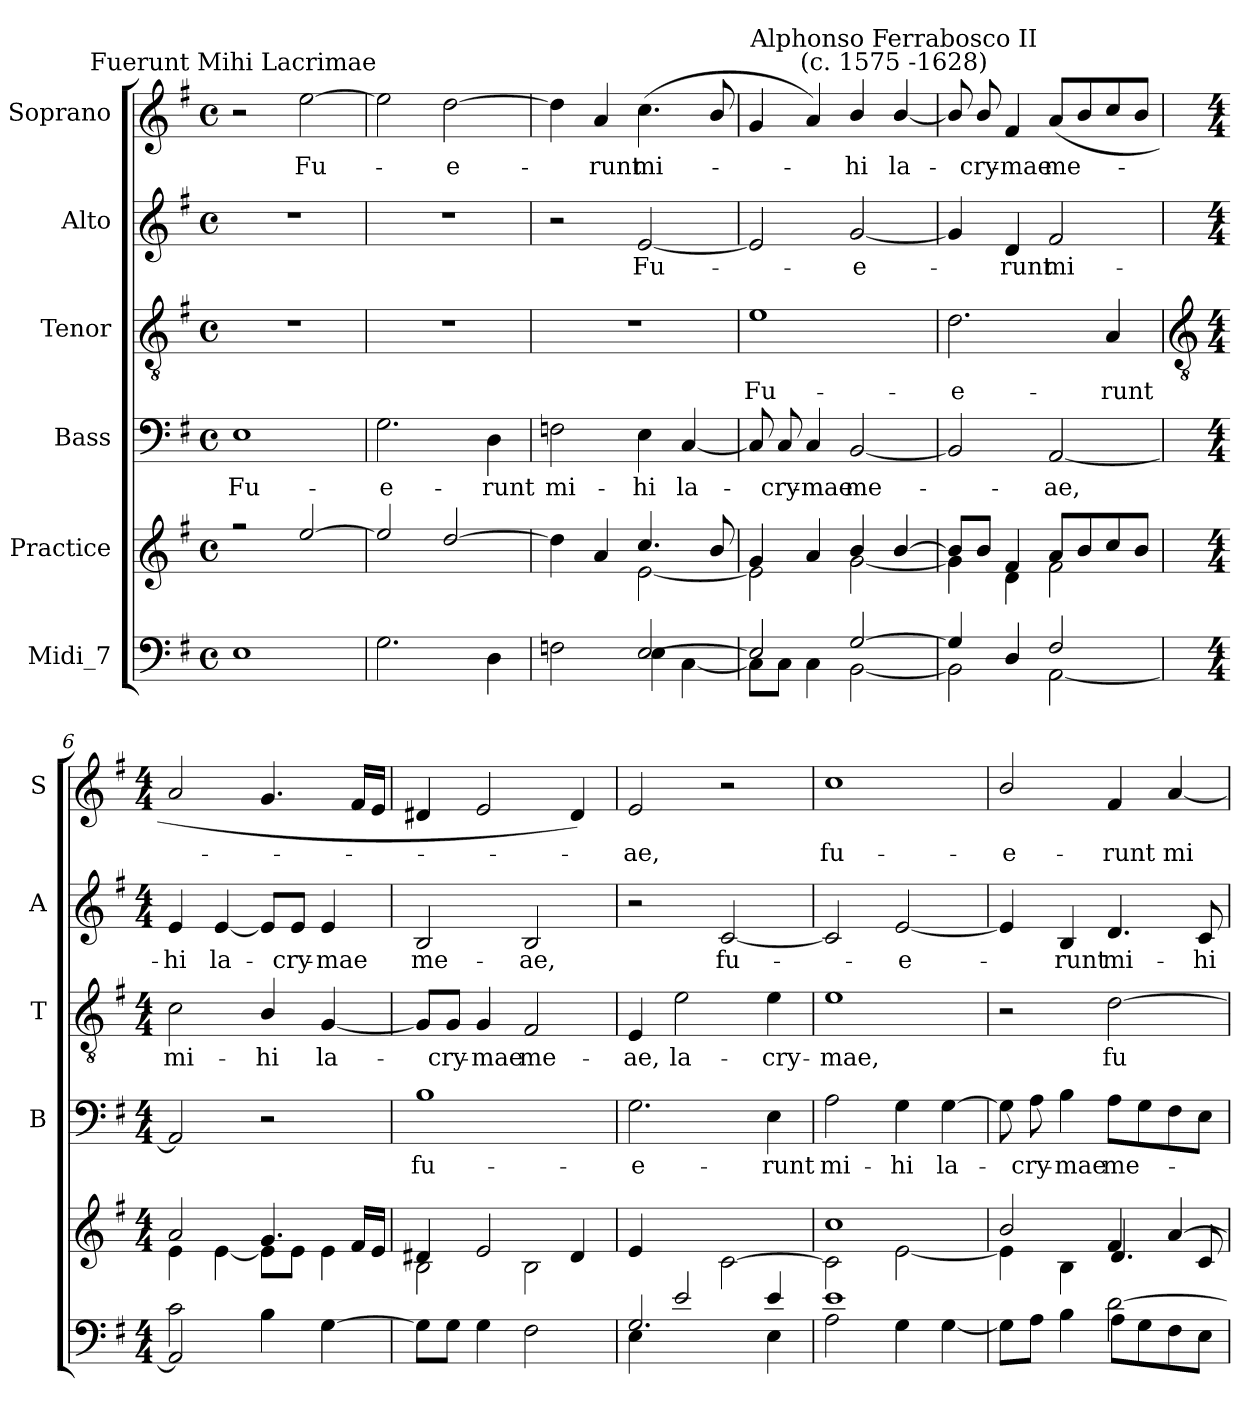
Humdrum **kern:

**kern	**kern	**kern	**text	**kern	**text	**kern	**text	**kern	**text
*part6	*part5	*part4	*part4	*part3	*part3	*part2	*part2	*part1	*part1
*staff6	*staff5	*staff4	*staff4	*staff3	*staff3	*staff2	*staff2	*staff1	*staff1
*I"Midi_7	*I"Practice	*I"Bass	*	*I"Tenor	*	*I"Alto	*	*I"Soprano	*
*	*	*I'B	*	*I'T	*	*I'A	*	*I'S	*
*clefF4	*clefG2	*clefF4	*	*clefGv2	*	*clefG2	*	*clefG2	*
*k[f#]	*k[f#]	*k[f#]	*	*k[f#]	*	*k[f#]	*	*k[f#]	*
*G:	*G:	*G:	*	*G:	*	*G:	*	*G:	*
*M4/4	*M4/4	*M4/4	*	*M4/4	*	*M4/4	*	*M4/4	*
*met(c)	*met(c)	*met(c)	*	*met(c)	*	*met(c)	*	*met(c)	*
=1	=1	=1	=1	=1	=1	=1	=1	=1	=1
*^	*^	*	*	*	*	*	*	*	*
!	!	!	!	!	!	!	!	!	!	!LO:TX:a:cj:t=Fuerunt Mihi Lacrimae	!
!	!	!	!	!	!LO:LY:b	!	!	!	!	!	!
1ryy	1E\	2r	1ryy	1E	Fu-	1r	.	1r	.	2r	.
!	!	!	!	!	!	!	!	!	!	!	!LO:LY:b
.	.	[2ee	.	.	.	.	.	.	.	[2ee	Fu-
=2	=2	=2	=2	=2	=2	=2	=2	=2	=2	=2	=2
!	!	!	!	!	!LO:LY:b	!	!	!	!	!	!
1ryy	2.G\	2ee]	1ryy	2.G	-e-	1r	.	1r	.	2ee]	.
!	!	!	!	!	!	!	!	!	!	!	!LO:LY:b
.	.	[2dd	.	.	.	.	.	.	.	[2dd	e-
!	!	!	!	!	!LO:LY:b	!	!	!	!	!	!
.	4D\	.	.	4D	-runt	.	.	.	.	.	.
=3	=3	=3	=3	=3	=3	=3	=3	=3	=3	=3	=3
!	!	!	!	!	!LO:LY:b	!	!	!	!	!	!
2ryy	2Fn\	4dd]	2ryy	2Fn	mi-	1r	.	2r	.	4dd]	.
!	!	!	!	!	!	!	!	!	!	!	!LO:LY:b
.	.	4a	.	.	.	.	.	.	.	4a	runt
!	!	!	!	!	!LO:LY:b	!	!	!	!LO:LY:b	!	!LO:LY:b
[2E/	4E\	4.cc/	[2e\	4E	-hi	.	.	[2e	Fu-	(<4.cc	mi-
!	!	!	!	!	!LO:LY:b	!	!	!	!	!	!
.	[4C\	.	.	[4C	la-	.	.	.	.	.	.
.	.	8b/	.	.	.	.	.	.	.	8b/	.
=4	=4	=4	=4	=4	=4	=4	=4	=4	=4	=4	=4
!	!	!	!	!	!	!	!LO:LY:b	!	!	!	!
2E/]	8C\L]	4g	2e\]	8C]	.	1e	Fu-	2e]	.	4g	.
!	!	!	!	!	!LO:LY:b	!	!	!	!	!	!
.	8C\J	.	.	8C	cry-	.	.	.	.	.	.
!	!	!	!	!	!LO:LY:b	!	!	!	!	!	!
.	4C\	4a	.	4C	-mae	.	.	.	.	4a)	.
!	!	!	!	!	!LO:LY:b	!	!	!	!LO:LY:b	!	!LO:LY:b
[2G/	[2BB\	4b/	[2g\	[2BB	me-	.	.	[2g	e-	4b/	hi
!	!	!	!	!	!	!	!	!	!	!LO:TX:a:cj:t=Alphonso Ferrabosco II\n(c. 1575 -1628)	!
!	!	!	!	!	!	!	!	!	!	!	!LO:LY:b
.	.	[4b/	.	.	.	.	.	.	.	[4b/	la-
=5	=5	=5	=5	=5	=5	=5	=5	=5	=5	=5	=5
!	!	!	!	!	!	!	!LO:LY:b	!	!	!	!
4G/]	2BB\]	8b/L]	4g\]	2BB]	.	2.d	-e-	4g]	.	8b/]	.
!	!	!	!	!	!	!	!	!	!	!	!LO:LY:b
.	.	8b/J	.	.	.	.	.	.	.	8b/	cry-
!	!	!	!	!	!	!	!	!	!LO:LY:b	!	!LO:LY:b
4D/	.	4f#	4d\	.	.	.	.	4d	runt	4f#	-mae
!	!	!	!	!	!LO:LY:b	!	!	!	!LO:LY:b	!	!LO:LY:b
2F#/	[2AA\	8a/L	2f#\	[2AA	ae,	.	.	2f#	mi-	(<8a/L	me-
.	.	8b/	.	.	.	.	.	.	.	8b/	.
!	!	!	!	!	!	!	!LO:LY:b	!	!	!	!
.	.	8cc/	.	.	.	4A	-runt	.	.	8cc/	.
.	.	8b/J	.	.	.	.	.	.	.	8b/J	.
!!LO:LB:g=z
=6	=6	=6	=6	=6	=6	=6	=6	=6	=6	=6	=6
*	*	*	*	*	*	*clefGv2	*	*	*	*	*
*M4/4	*	*M4/4	*	*M4/4	*	*M4/4	*	*M4/4	*	*M4/4	*
!	!	!	!	!	!	!	!LO:LY:b	!	!LO:LY:b	!	!
2c\	2AA/]	2a/	4e\	2AA]	.	2c	mi-	4e	-hi	2a	.
!	!	!	!	!	!	!	!	!	!LO:LY:b	!	!
.	.	.	[4e\	.	.	.	.	[4e	la-	.	.
!	!	!	!	!	!	!	!LO:LY:b	!	!	!	!
4B\	2ryy	4.g/	8e\L]	2r	.	4B/	-hi	8e/L]	.	4.g	.
!	!	!	!	!	!	!	!	!	!LO:LY:b	!	!
.	.	.	8e\J	.	.	.	.	8e/J	cry-	.	.
!	!	!	!	!	!	!	!LO:LY:b	!	!LO:LY:b	!	!
[4G\	.	.	4e\	.	.	[4G	la-	4e	-mae	.	.
.	.	16f#/LL	.	.	.	.	.	.	.	16f#LL	.
.	.	16e/JJ	.	.	.	.	.	.	.	16eJJ	.
=7	=7	=7	=7	=7	=7	=7	=7	=7	=7	=7	=7
!	!	!	!	!	!LO:LY:b	!	!	!	!LO:LY:b	!	!
8G\L]	1B\yy	4d#X/	2B\	1B	fu-	8G/L]	.	2B	me-	4d#X	.
!	!	!	!	!	!	!	!LO:LY:b	!	!	!	!
8G\J	.	.	.	.	.	8G/J	cry-	.	.	.	.
!	!	!	!	!	!	!	!LO:LY:b	!	!	!	!
4G\	.	2e/	.	.	.	4G	-mae	.	.	2e	.
!	!	!	!	!	!	!	!LO:LY:b	!	!LO:LY:b	!	!
2F#\	.	.	2B\	.	.	2F#	me-	2B	-ae,	.	.
.	.	4d#/	.	.	.	.	.	.	.	4d#)	.
=8	=8	=8	=8	=8	=8	=8	=8	=8	=8	=8	=8
!	!	!	!	!	!LO:LY:b	!	!LO:LY:b	!	!	!	!LO:LY:b
4E\	2.G/	4e/	2ryy	2.G	-e-	4E	-ae,	2r	.	2e	ae,
!	!	!	!	!	!	!	!LO:LY:b	!	!	!	!
2e/	.	4ryy	.	.	.	2e	la-	.	.	.	.
!	!	!	!	!	!	!	!	!	!LO:LY:b	!	!
.	.	2ryy	[2c\	.	.	.	.	[2c	fu-	2r	.
!	!	!	!	!	!LO:LY:b	!	!LO:LY:b	!	!	!	!
4e/	4E\	.	.	4E	-runt	4e	-cry-	.	.	.	.
=9	=9	=9	=9	=9	=9	=9	=9	=9	=9	=9	=9
!	!	!	!	!	!LO:LY:b	!	!LO:LY:b	!	!	!	!LO:LY:b
1e\	2A\	1cc/	2c\]	2A	mi-	1e	-mae,	2c]	.	1cc	fu-
!	!	!	!	!	!LO:LY:b	!	!	!	!LO:LY:b	!	!
.	4G\	.	[2e\	4G	-hi	.	.	[2e	e-	.	.
!	!	!	!	!	!LO:LY:b	!	!	!	!	!	!
.	[4G\	.	.	[4G	la-	.	.	.	.	.	.
=10	=10	=10	=10	=10	=10	=10	=10	=10	=10	=10	=10
!	!	!	!	!	!	!	!	!	!	!	!LO:LY:b
2ryy	8G\L]	2b/	4e\]	8G]	.	2r	.	4e]	.	2b/	-e-
!	!	!	!	!	!LO:LY:b	!	!	!	!	!	!
.	8A\J	.	.	8A	cry-	.	.	.	.	.	.
!	!	!	!	!	!LO:LY:b	!	!	!	!LO:LY:b	!	!
.	4B\	.	4B\	4B	-mae	.	.	4B	runt	.	.
!	!	!	!	!	!LO:LY:b	!	!LO:LY:b	!	!LO:LY:b	!	!LO:LY:b
[2d\	8A\L	4f#/	4.d/	8AL	me-	[2d	fu-	4.d/	mi-	4f#	-runt
.	8G\	.	.	8G	.	.	.	.	.	.	.
!	!	!	!	!	!	!	!	!	!	!	!LO:LY:b
.	8F#\	[4a/	.	8F#	.	.	.	.	.	[4a/	mi-
!	!	!	!	!	!	!	!	!	!LO:LY:b	!	!
.	8E\J	.	8c/	8EJ	.	.	.	8c	-hi	.	.
*v	*v	*	*	*	*	*	*	*	*	*	*
*	*v	*v	*	*	*	*	*	*	*	*
=	=	=	=	=	=	=	=	=	=
*-	*-	*-	*-	*-	*-	*-	*-	*-	*-
